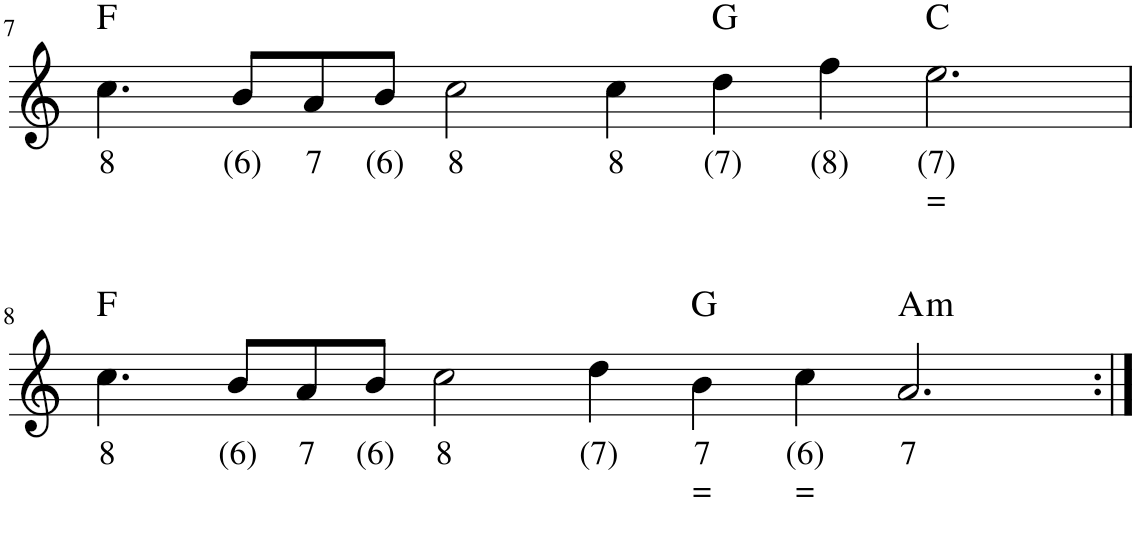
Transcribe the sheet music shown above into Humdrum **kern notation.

**kern	**text	**text	**harte
*part1	*part1	*part1	*part1
*staff1	*staff1	*staff1	*
*I"Piano	*	*	*
*I'Pno.	*	*	*
!!LO:PB:g=z
*clefG2	*	*	*
*k[]	*	*	*
*M11/4	*	*	*
=7	=7	=7	=7
!	!LO:LY:b	!	!
4.cc\	8	.	F:maj
!	!LO:LY:b	!	!
8b/L	(6)	.	.
!	!LO:LY:b	!	!
8a/	7	.	.
!	!LO:LY:b	!	!
8b/J	(6)	.	.
!	!LO:LY:b	!	!
2cc\	8	.	.
!	!LO:LY:b	!	!
4cc\	8	.	.
!	!LO:LY:b	!	!
4dd\	(7)	.	G:maj
!	!LO:LY:b	!	!
4ff\	(8)	.	.
!	!LO:LY:b	!LO:LY:b	!
2.ee\	(7)	=	C:maj
!!LO:LB:g=z
=8	=8	=8	=8
!	!LO:LY:b	!	!
4.cc\	8	.	F:maj
!	!LO:LY:b	!	!
8b/L	(6)	.	.
!	!LO:LY:b	!	!
8a/	7	.	.
!	!LO:LY:b	!	!
8b/J	(6)	.	.
!	!LO:LY:b	!	!
2cc\	8	.	.
!	!LO:LY:b	!	!
4dd\	(7)	.	.
!	!LO:LY:b	!LO:LY:b	!
4b\	7	=	G:maj
!	!LO:LY:b	!LO:LY:b	!
4cc\	(6)	=	.
!	!LO:LY:b	!	!LO:H:kt=m
2.a/	7	.	A:min
=:|!	=:|!	=:|!	=:|!
*-	*-	*-	*-
